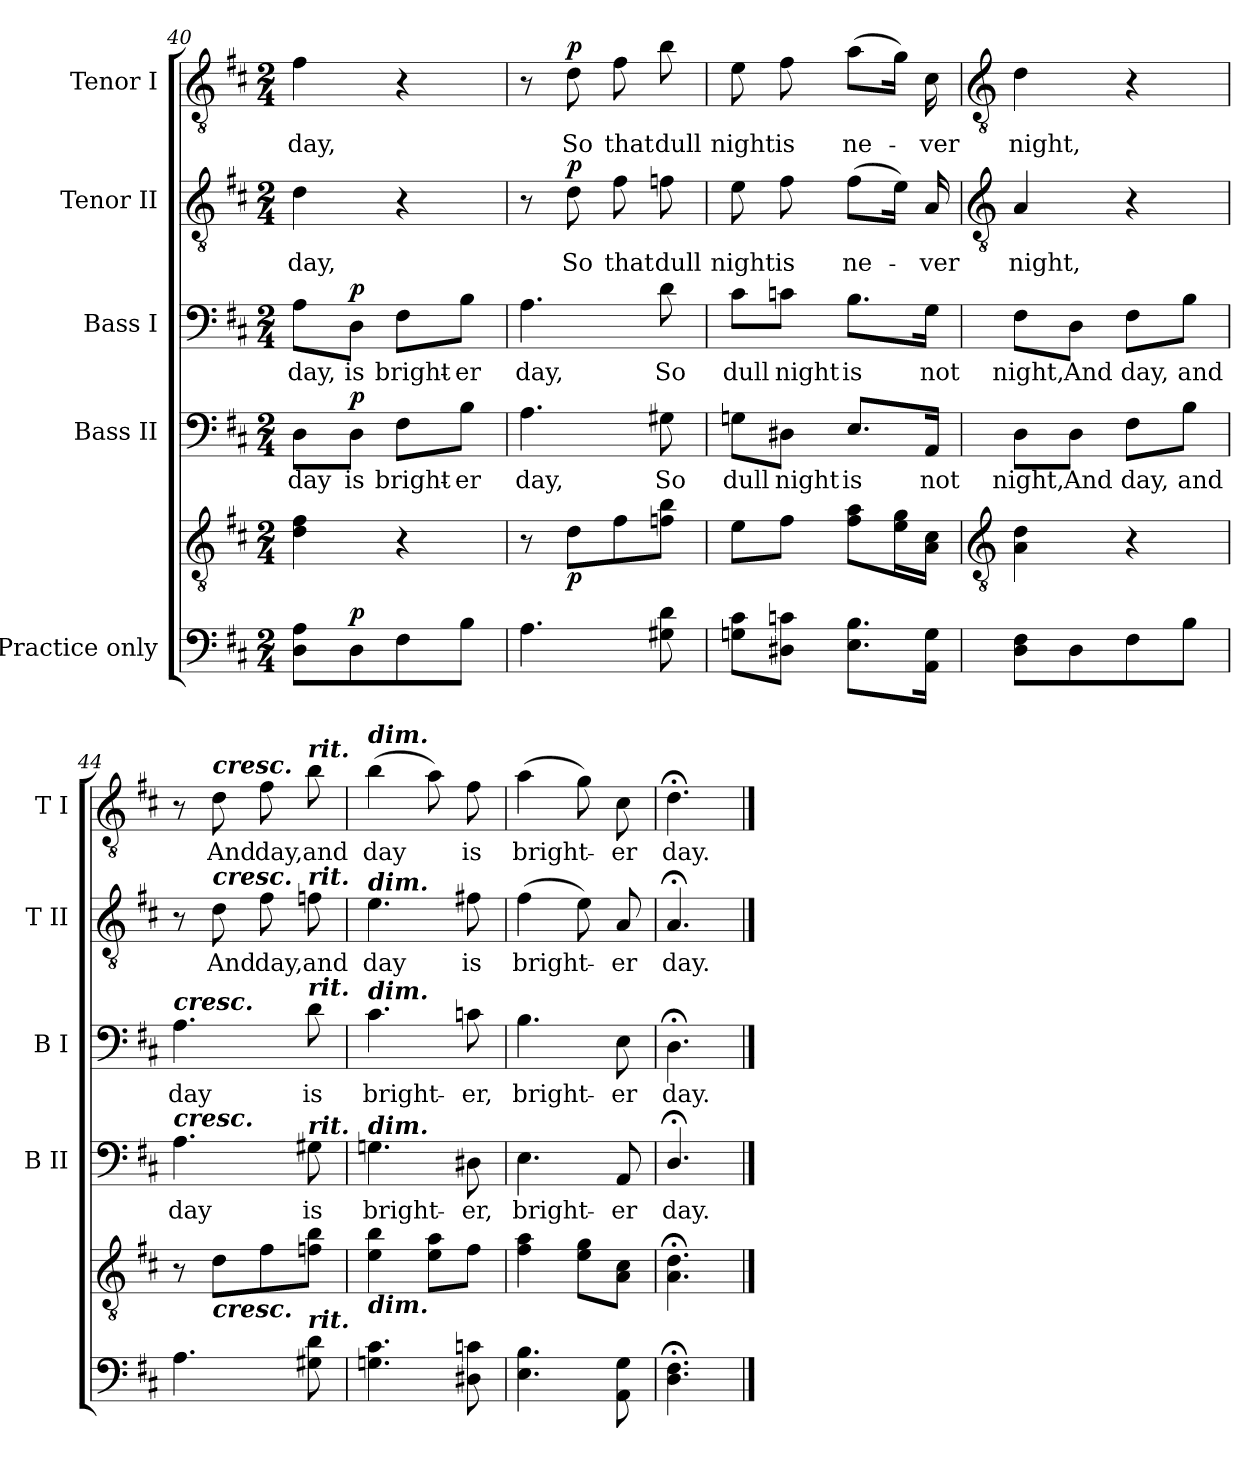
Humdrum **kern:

**kern	**kern	**dynam	**kern	**text	**dynam	**kern	**text	**dynam	**kern	**text	**dynam	**kern	**text	**dynam
*part5	*part5	*part5	*part4	*part4	*part4	*part3	*part3	*part3	*part2	*part2	*part2	*part1	*part1	*part1
*staff6	*staff5	*staff5/6	*staff4	*staff4	*staff4	*staff3	*staff3	*staff3	*staff2	*staff2	*staff2	*staff1	*staff1	*staff1
*I"Practice only	*	*	*I"Bass II	*	*	*I"Bass I	*	*	*I"Tenor II	*	*	*I"Tenor I	*	*
*	*	*	*I'B II	*	*	*I'B I	*	*	*I'T II	*	*	*I'T I	*	*
*clefF4	*clefGv2	*	*clefF4	*	*	*clefF4	*	*	*clefGv2	*	*	*clefGv2	*	*
*k[f#c#]	*k[f#c#]	*	*k[f#c#]	*	*	*k[f#c#]	*	*	*k[f#c#]	*	*	*k[f#c#]	*	*
*D:	*D:	*	*D:	*	*	*D:	*	*	*D:	*	*	*D:	*	*
*M2/4	*M2/4	*	*M2/4	*	*	*M2/4	*	*	*M2/4	*	*	*M2/4	*	*
=40	=40	=40	=40	=40	=40	=40	=40	=40	=40	=40	=40	=40	=40	=40
!	!	!	!	!LO:LY:b	!	!	!LO:LY:b	!	!	!LO:LY:b	!	!	!LO:LY:b	!
8D 8AL	4d 4f#	.	8D\L	day	.	8A\L	day,	.	4d	day,	.	4f#	day,	.
!	!	!LO:DY:a=2	!	!LO:LY:b	!LO:DY:b	!	!LO:LY:b	!LO:DY:b	!	!	!	!	!	!
8D	.	p	8D\J	is	p	8D\J	is	p	.	.	.	.	.	.
!	!	!	!	!LO:LY:b	!	!	!LO:LY:b	!	!	!	!	!	!	!
8F#	4r	.	8F#\L	bright-	.	8F#\L	bright-	.	4r	.	.	4r	.	.
!	!	!	!	!LO:LY:b	!	!	!LO:LY:b	!	!	!	!	!	!	!
8BJ	.	.	8B\J	-er	.	8B\J	-er	.	.	.	.	.	.	.
=41	=41	=41	=41	=41	=41	=41	=41	=41	=41	=41	=41	=41	=41	=41
!	!	!	!	!LO:LY:b	!	!	!LO:LY:b	!	!	!	!	!	!	!
4.A	8r	.	4.A	day,	.	4.A	day,	.	8r	.	.	8r	.	.
!	!	!LO:DY:b	!	!	!	!	!	!	!	!LO:LY:b	!LO:DY:b	!	!LO:LY:b	!LO:DY:b
.	8dL	p	.	.	.	.	.	.	8d	So	p	8d	So	p
!	!	!	!	!	!	!	!	!	!	!LO:LY:b	!	!	!LO:LY:b	!
.	8f#	.	.	.	.	.	.	.	8f#	that	.	8f#	that	.
!	!	!	!	!LO:LY:b	!	!	!LO:LY:b	!	!	!LO:LY:b	!	!	!LO:LY:b	!
8G#X 8d	8fn 8bJ	.	8G#X	So	.	8d	So	.	8fn	dull	.	8b	dull	.
=42	=42	=42	=42	=42	=42	=42	=42	=42	=42	=42	=42	=42	=42	=42
!	!	!	!	!LO:LY:b	!	!	!LO:LY:b	!	!	!LO:LY:b	!	!	!LO:LY:b	!
8Gn 8c#L	8eL	.	8Gn\L	dull	.	8c#\L	dull	.	8e	night	.	8e	night	.
!	!	!	!	!LO:LY:b	!	!	!LO:LY:b	!	!	!LO:LY:b	!	!	!LO:LY:b	!
8D#X 8cnJ	8f#J	.	8D#X\J	night	.	8cn\J	night	.	8f#	is	.	8f#	is	.
!	!	!	!	!LO:LY:b	!	!	!LO:LY:b	!	!	!LO:LY:b	!	!	!LO:LY:b	!
8.E 8.BL	8f# 8aL	.	8.E/L	is	.	8.B\L	is	.	(>8f#L	ne-	.	(>8aL	ne-	.
.	16e 16gL	.	.	.	.	.	.	.	16eJ)	.	.	16gJ)	.	.
!	!	!	!	!LO:LY:b	!	!	!LO:LY:b	!	!	!LO:LY:b	!	!	!LO:LY:b	!
16AA 16GJ	16A 16c#JJ	.	16AA/Jk	not	.	16G\Jk	not	.	16A	ver	.	16c#	ver	.
!!LO:LB:g=z
=43	=43	=43	=43	=43	=43	=43	=43	=43	=43	=43	=43	=43	=43	=43
*	*clefGv2	*	*	*	*	*	*	*	*clefGv2	*	*	*clefGv2	*	*
!	!	!	!	!LO:LY:b	!	!	!LO:LY:b	!	!	!LO:LY:b	!	!	!LO:LY:b	!
8D 8F#L	4A 4d	.	8D\L	night,	.	8F#\L	night,	.	4A	night,	.	4d	night,	.
!	!	!	!	!LO:LY:b	!	!	!LO:LY:b	!	!	!	!	!	!	!
8D	.	.	8D\J	And	.	8D\J	And	.	.	.	.	.	.	.
!	!	!	!	!LO:LY:b	!	!	!LO:LY:b	!	!	!	!	!	!	!
8F#	4r	.	8F#\L	day,	.	8F#\L	day,	.	4r	.	.	4r	.	.
!	!	!	!	!LO:LY:b	!	!	!LO:LY:b	!	!	!	!	!	!	!
8BJ	.	.	8B\J	and	.	8B\J	and	.	.	.	.	.	.	.
=44	=44	=44	=44	=44	=44	=44	=44	=44	=44	=44	=44	=44	=44	=44
!	!	!	!	!	!	!LO:TX:a:Bi:t=cresc.	!	!	!	!	!	!	!	!
!	!	!	!LO:TX:a:Bi:t=cresc.	!	!	!	!	!	!	!	!	!	!	!
!	!	!	!	!LO:LY:b	!	!	!LO:LY:b	!	!	!	!	!	!	!
4.A	8r	.	4.A	day	.	4.A	day	.	8r	.	.	8r	.	.
!	!	!	!	!	!	!	!	!	!	!	!	!LO:TX:a:Bi:t=cresc.	!	!
!	!	!	!	!	!	!	!	!	!LO:TX:a:Bi:t=cresc.	!	!	!	!	!
!	!LO:TX:b:Bi:t=cresc.	!	!	!	!	!	!	!	!	!	!	!	!	!
!	!	!	!	!	!	!	!	!	!	!LO:LY:b	!	!	!LO:LY:b	!
.	8dL	.	.	.	.	.	.	.	8d	And	.	8d	And	.
!	!	!	!	!	!	!	!	!	!	!LO:LY:b	!	!	!LO:LY:b	!
.	8f#	.	.	.	.	.	.	.	8f#	day,	.	8f#	day,	.
!	!	!	!	!	!	!	!	!	!	!	!	!LO:TX:a:Bi:t=rit.	!	!
!	!	!	!	!	!	!	!	!	!LO:TX:a:Bi:t=rit.	!	!	!	!	!
!	!	!	!	!	!	!LO:TX:a:Bi:t=rit.	!	!	!	!	!	!	!	!
!	!	!	!LO:TX:a:Bi:t=rit.	!	!	!	!	!	!	!	!	!	!	!
!LO:TX:a:Bi:t=rit.	!	!	!	!	!	!	!	!	!	!	!	!	!	!
!	!	!	!	!LO:LY:b	!	!	!LO:LY:b	!	!	!LO:LY:b	!	!	!LO:LY:b	!
8G#X 8d	8fn 8bJ	.	8G#X	is	.	8d	is	.	8fn	and	.	8b	and	.
=45	=45	=45	=45	=45	=45	=45	=45	=45	=45	=45	=45	=45	=45	=45
!	!	!	!	!	!	!	!	!	!	!	!	!LO:TX:a:Bi:t=dim.	!	!
!	!	!	!	!	!	!	!	!	!LO:TX:a:Bi:t=dim.	!	!	!	!	!
!	!	!	!	!	!	!LO:TX:a:Bi:t=dim.	!	!	!	!	!	!	!	!
!	!	!	!LO:TX:a:Bi:t=dim.	!	!	!	!	!	!	!	!	!	!	!
!	!LO:TX:b:Bi:t=dim.	!	!	!	!	!	!	!	!	!	!	!	!	!
!	!	!	!	!LO:LY:b	!	!	!LO:LY:b	!	!	!LO:LY:b	!	!	!LO:LY:b	!
4.Gn 4.c#	4e 4b	.	4.Gn	bright-	.	4.c#	bright-	.	4.e	day	.	(>4b	day	.
.	8e 8aL	.	.	.	.	.	.	.	.	.	.	8a)	.	.
!	!	!	!	!LO:LY:b	!	!	!LO:LY:b	!	!	!LO:LY:b	!	!	!LO:LY:b	!
8D#X 8cn	8f#J	.	8D#X	-er,	.	8cn	-er,	.	8f#X	is	.	8f#	is	.
=46	=46	=46	=46	=46	=46	=46	=46	=46	=46	=46	=46	=46	=46	=46
!	!	!	!	!LO:LY:b	!	!	!LO:LY:b	!	!	!LO:LY:b	!	!	!LO:LY:b	!
4.E 4.B	4f# 4a	.	4.E	bright-	.	4.B	bright-	.	(>4f#	bright-	.	(>4a	bright-	.
.	8e 8gL	.	.	.	.	.	.	.	8e)	.	.	8g)	.	.
!	!	!	!	!LO:LY:b	!	!	!LO:LY:b	!	!	!LO:LY:b	!	!	!LO:LY:b	!
8AA 8G	8A 8c#J	.	8AA	-er	.	8E	-er	.	8A	er	.	8c#	er	.
=47	=47	=47	=47	=47	=47	=47	=47	=47	=47	=47	=47	=47	=47	=47
!	!	!	!	!LO:LY:b	!	!	!LO:LY:b	!	!	!LO:LY:b	!	!	!LO:LY:b	!
4.D\;< 4.F#\;<	4.A;< 4.d;<	.	4.D;</	day.	.	4.D;<	day.	.	4.A;<	day.	.	4.d;<	day.	.
==	==	==	==	==	==	==	==	==	==	==	==	==	==	==
*-	*-	*-	*-	*-	*-	*-	*-	*-	*-	*-	*-	*-	*-	*-
